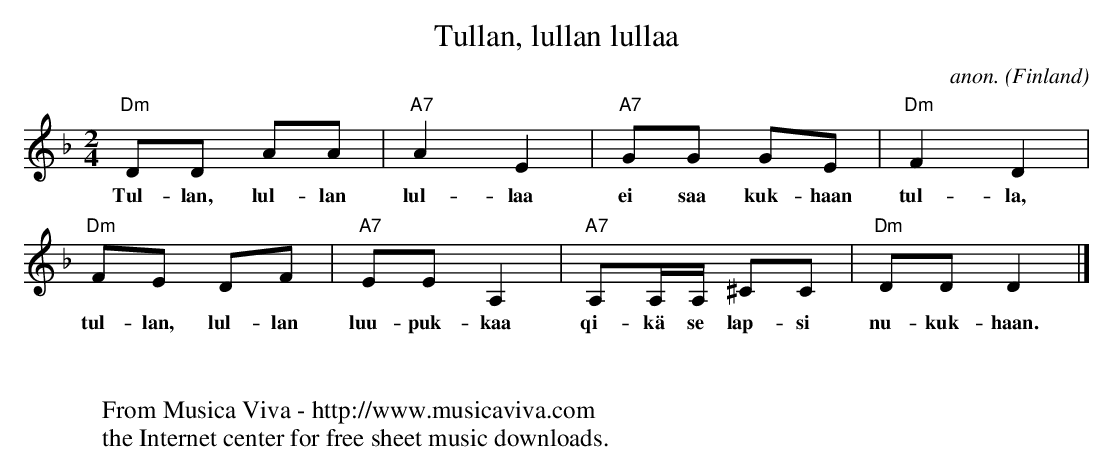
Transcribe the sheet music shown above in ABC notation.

X:1
T:Tullan, lullan lullaa
C:anon.
O:Finland
M:2/4
L:1/8
K:Dm
"Dm"DD AA|"A7"A2E2|"A7"GG GE|"Dm"F2D2|
w:Tul-lan, lul-lan lul-laa ei saa kuk-haan tul-la,
"Dm"FE DF|"A7"EE A,2|"A7"A,A,/A,/ ^CC|"Dm"DDD2|]
w:tul-lan, lul-lan luu-puk-kaa qi-k\"a se lap-si nu-kuk-haan.
W:
W:
W:  From Musica Viva - http://www.musicaviva.com
W:  the Internet center for free sheet music downloads.
